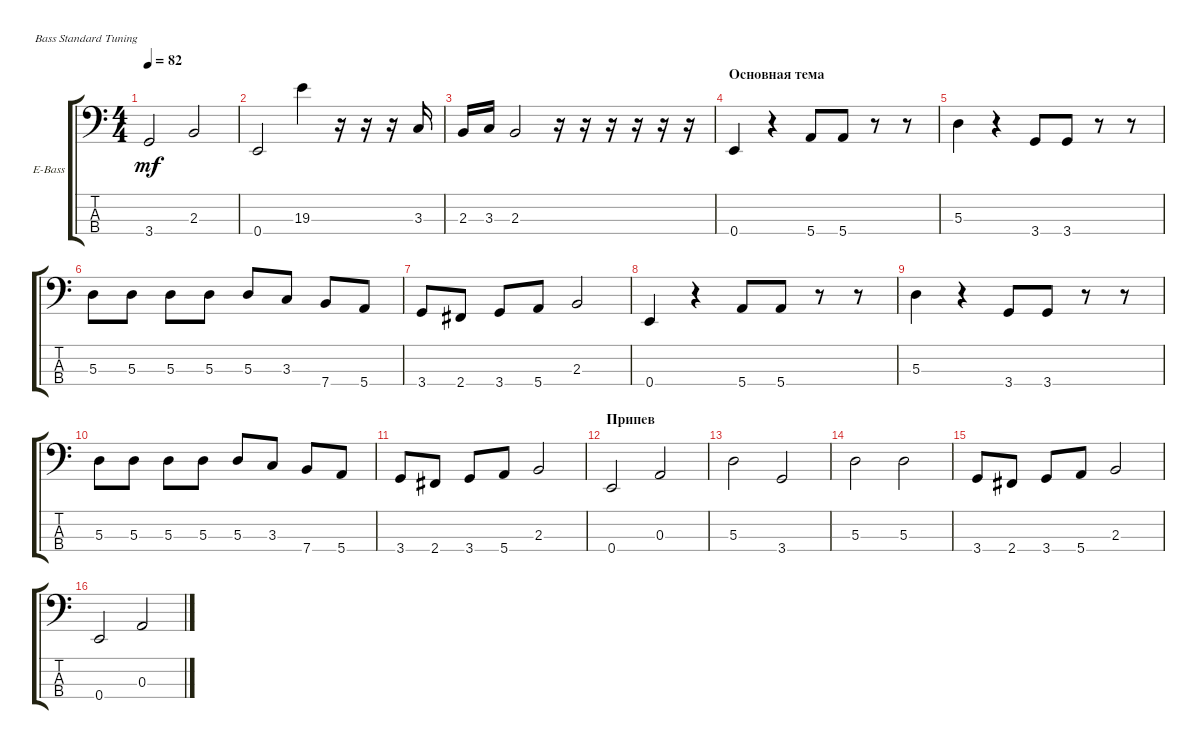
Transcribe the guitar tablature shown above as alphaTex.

\defaultSystemsLayout 4
\bracketExtendMode groupsimilarinstruments
\firstSystemTrackNameOrientation horizontal
\otherSystemsTrackNameOrientation horizontal
\track ("Electric Bass" "E-Bass") {instrument electricbassfinger}
\staff {score tabs}
\tuning (G2 D2 A1 E1)
\ts (4 4)
\tempo 82
\clef f4
\ks c
3.4.2{dy mf} 2.3.2 |
0.4.2 19.3.4 r.16 r.16 r.16 3.3.16 |
2.3.16 3.3.16 2.3.2 r.16 r.16 r.16 r.16 r.16 r.16 |
\section ("" "Основная тема")
0.4.4 r.4 5.4.8 5.4.8 r.8 r.8 |
5.3.4 r.4 3.4.8 3.4.8 r.8 r.8 |
5.3.8 5.3.8 5.3.8 5.3.8 5.3.8 3.3.8 7.4.8 5.4.8 |
3.4.8 2.4.8 3.4.8 5.4.8 2.3.2 |
0.4.4 r.4 5.4.8 5.4.8 r.8 r.8 |
5.3.4 r.4 3.4.8 3.4.8 r.8 r.8 |
5.3.8 5.3.8 5.3.8 5.3.8 5.3.8 3.3.8 7.4.8 5.4.8 |
3.4.8 2.4.8 3.4.8 5.4.8 2.3.2 |
\section ("" "Припев")
0.4.2 0.3.2 |
5.3.2 3.4.2 |
5.3.2 5.3.2 |
3.4.8 2.4.8 3.4.8 5.4.8 2.3.2 |
0.4.2 0.3.2
